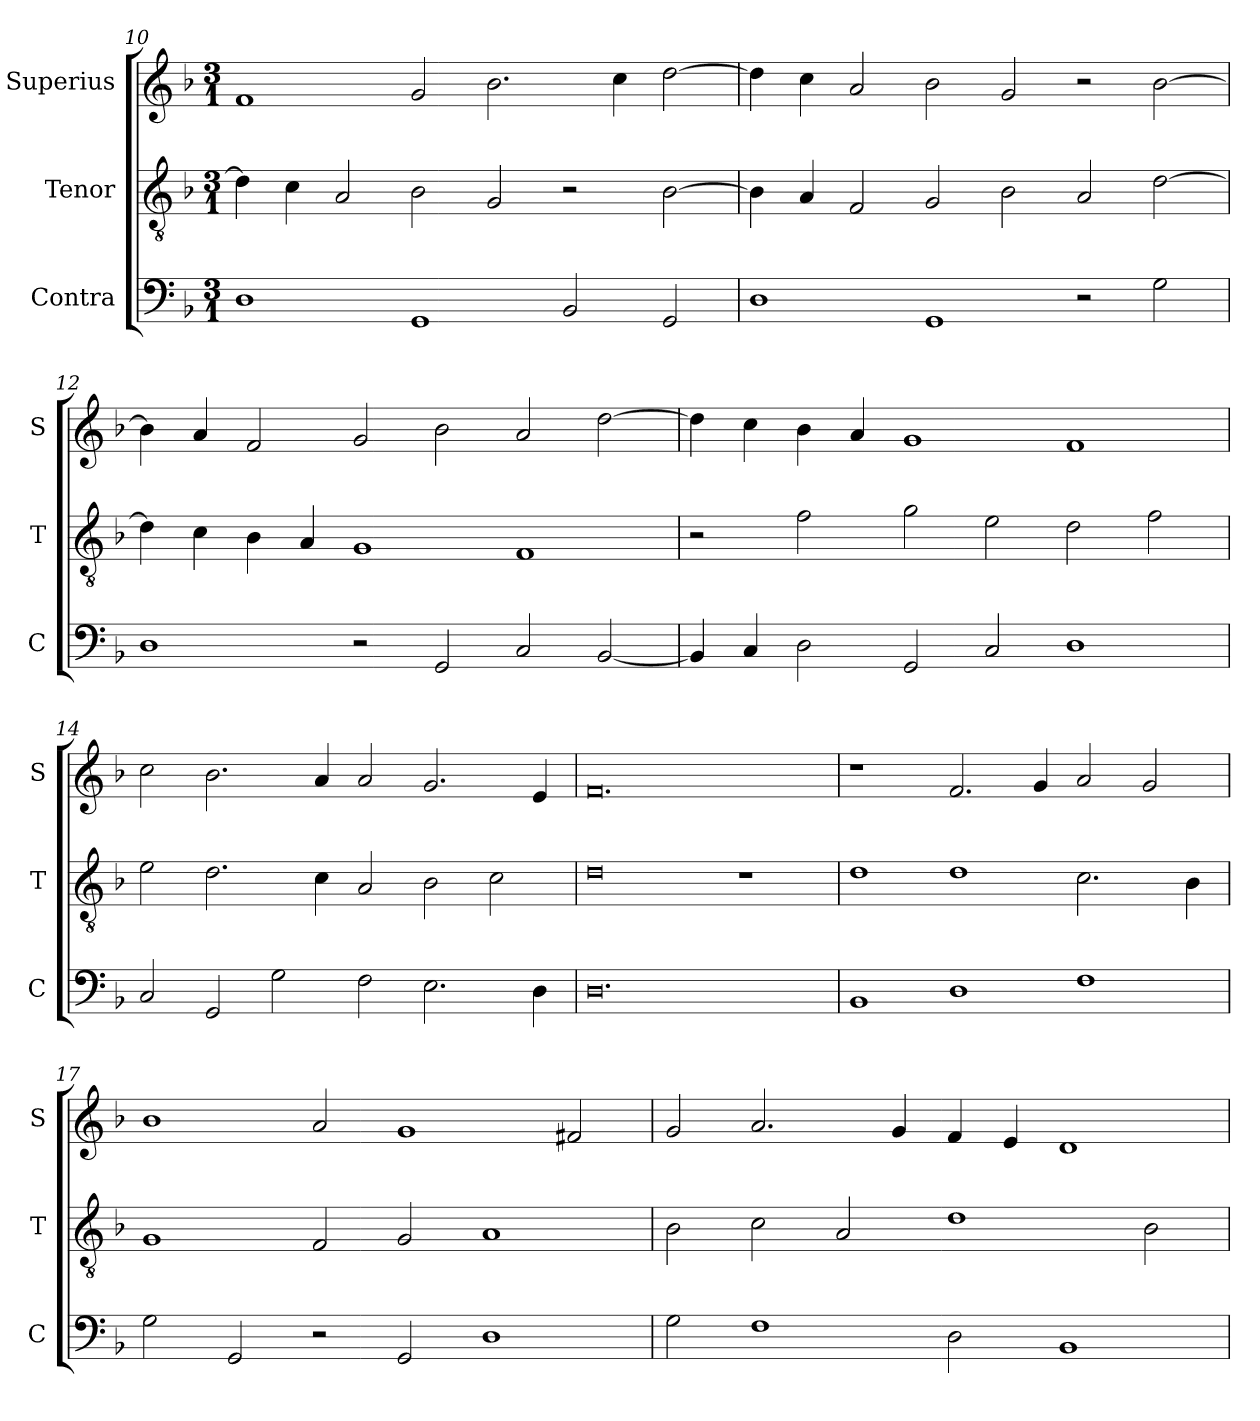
**kern	**kern	**kern
*part3	*part2	*part1
*staff3	*staff2	*staff1
*I"Contra	*I"Tenor	*I"Superius
*I'C	*I'T	*I'S
*clefF4	*clefGv2	*clefG2
*k[b-]	*k[b-]	*k[b-]
*M3/1	*M3/1	*M3/1
=10	=10	=10
1D	4d\]	1f
.	4c\	.
.	2A/	.
1GG	2B-\	2g/
.	2G/	2.b-\
2BB-/	2r	.
.	.	4cc\
2GG/	[2B-\	[2dd\
=11	=11	=11
1D	4B-\]	4dd\]
.	4A/	4cc\
.	2F/	2a/
1GG	2G/	2b-\
.	2B-\	2g/
2r	2A/	2r
2G\	[2d\	[2b-\
=12	=12	=12
1D	4d\]	4b-\]
.	4c\	4a/
.	4B-\	2f/
.	4A/	.
2r	1G	2g/
2GG/	.	2b-\
2C/	1F	2a/
[2BB-/	.	[2dd\
=13	=13	=13
4BB-/]	2r	4dd\]
4C/	.	4cc\
2D\	2f\	4b-\
.	.	4a/
2GG/	2g\	1g
2C/	2e\	.
1D	2d\	1f
.	2f\	.
=14	=14	=14
2C/	2e\	2cc\
2GG/	2.d\	2.b-\
2G\	.	.
.	4c\	4a/
2F\	2A/	2a/
2.E\	2B-\	2.g/
.	2c\	.
4D\	.	4e/
=15	=15	=15
0.D	0d	0.f
.	1r	.
=16	=16	=16
1BB-	1d	1r
1D	1d	2.f/
.	.	4g/
1F	2.c\	2a/
.	.	2g/
.	4B-\	.
=17	=17	=17
2G\	1G	1b-
2GG/	.	.
2r	2F/	2a/
2GG/	2G/	1g
1D	1A	.
.	.	2f#X/
=18	=18	=18
2G\	2B-\	2g/
1F	2c\	2.a/
.	2A/	.
.	.	4g/
2D\	1d	4f/
.	.	4e/
1BB-	.	1d
.	2B-\	.
=	=	=
*-	*-	*-
